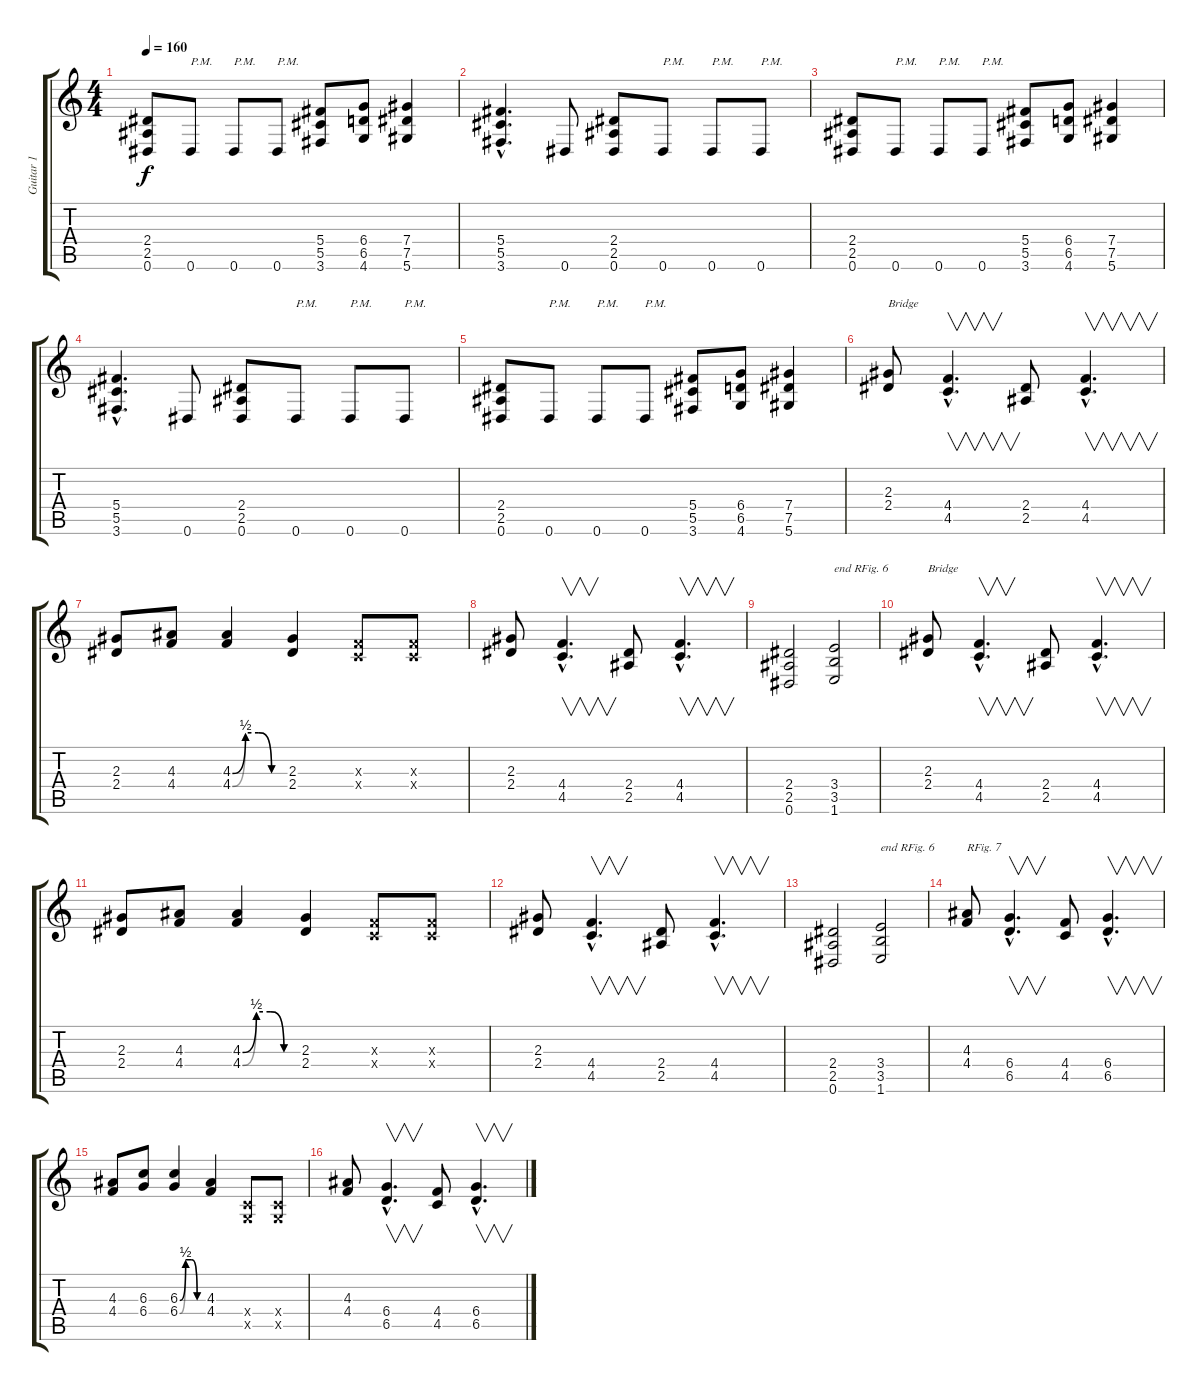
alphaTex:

\track ("Guitar 1" "Guitar 1") {instrument distortionguitar}
\staff {score tabs}
\tuning (Eb4 Bb3 Gb3 Db3 Ab2 Eb2) {hide}
\ts (4 4)
\tempo 160
\clef g2
\ks c
(2.4 2.5 0.6).8{dy f} 0.6.8{txt "P.M."} 0.6.8{txt "P.M."} 0.6.8{txt "P.M."} (5.4 5.5 3.6).8 (6.4 6.5 4.6).8 (7.4 7.5 5.6).4 |
(5.4{hac} 5.5{hac} 3.6{hac}).4{d} 0.6.8 (2.4 2.5 0.6).8 0.6.8{txt "P.M."} 0.6.8{txt "P.M."} 0.6.8{txt "P.M."} |
(2.4 2.5 0.6).8 0.6.8{txt "P.M."} 0.6.8{txt "P.M."} 0.6.8{txt "P.M."} (5.4 5.5 3.6).8 (6.4 6.5 4.6).8 (7.4 7.5 5.6).4 |
(5.4{hac} 5.5{hac} 3.6{hac}).4{d} 0.6.8 (2.4 2.5 0.6).8 0.6.8{txt "P.M."} 0.6.8{txt "P.M."} 0.6.8{txt "P.M."} |
(2.4 2.5 0.6).8 0.6.8{txt "P.M."} 0.6.8{txt "P.M."} 0.6.8{txt "P.M."} (5.4 5.5 3.6).8 (6.4 6.5 4.6).8 (7.4 7.5 5.6).4 |
(2.3 2.4).8{txt "Bridge"} (4.4{hac} 4.5{hac}).4{v d} (2.4 2.5).8 (4.4{hac} 4.5{hac}).4{v d} |
(2.3 2.4).8 (4.3 4.4).8 (4.3{be (custom 0 0 15 2 30 2 45 0 60 0)} 4.4{be (custom 0 0 15 2 30 2 45 0 60 0)}).4 (2.3 2.4).4 (-1.3{x} -1.4{x}).8 (-1.3{x} -1.4{x}).8 |
(2.3 2.4).8 (4.4{hac} 4.5{hac}).4{v d} (2.4 2.5).8 (4.4{hac} 4.5{hac}).4{v d} |
(2.4 2.5 0.6).2 (3.4 3.5 1.6).2{txt "end RFig. 6"} |
(2.3 2.4).8{txt "Bridge"} (4.4{hac} 4.5{hac}).4{v d} (2.4 2.5).8 (4.4{hac} 4.5{hac}).4{v d} |
(2.3 2.4).8 (4.3 4.4).8 (4.3{be (custom 0 0 15 2 30 2 45 0 60 0)} 4.4{be (custom 0 0 15 2 30 2 45 0 60 0)}).4 (2.3 2.4).4 (-1.3{x} -1.4{x}).8 (-1.3{x} -1.4{x}).8 |
(2.3 2.4).8 (4.4{hac} 4.5{hac}).4{v d} (2.4 2.5).8 (4.4{hac} 4.5{hac}).4{v d} |
(2.4 2.5 0.6).2 (3.4 3.5 1.6).2{txt "end RFig. 6"} |
(4.3 4.4).8{txt "RFig. 7"} (6.4{hac} 6.5{hac}).4{v d} (4.4 4.5).8 (6.4{hac} 6.5{hac}).4{v d} |
(4.3 4.4).8 (6.3 6.4).8 (6.3{be (custom 0 0 15 2 30 2 45 0 60 0)} 6.4{be (custom 0 0 15 2 30 2 45 0 60 0)}).4 (4.3 4.4).4 (-1.4{x} -1.5{x}).8 (-1.4{x} -1.5{x}).8 |
(4.3 4.4).8 (6.4{hac} 6.5{hac}).4{v d} (4.4 4.5).8 (6.4{hac} 6.5{hac}).4{v d}
